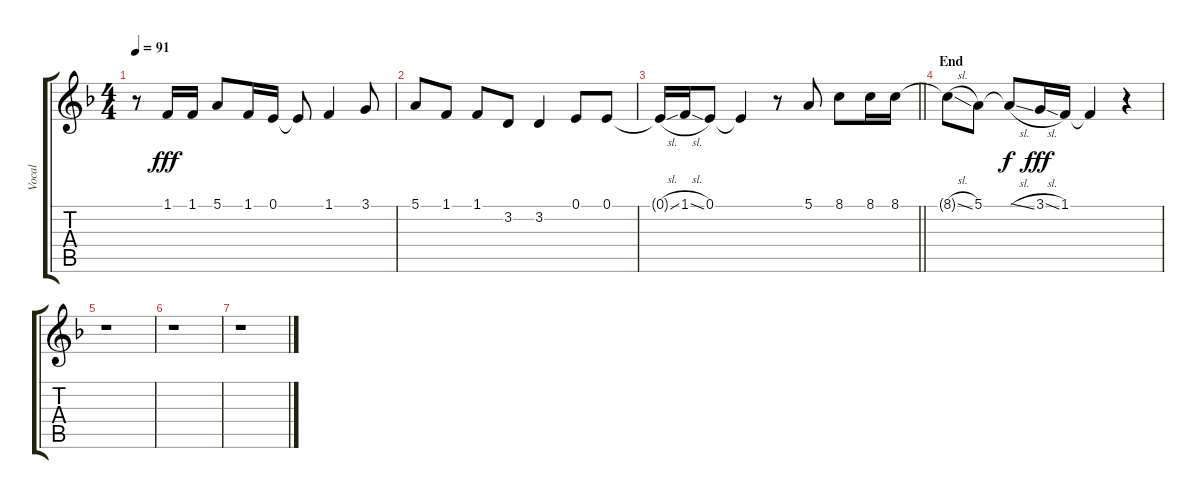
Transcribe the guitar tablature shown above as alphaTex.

\track ("Vocal" "Vocal") {instrument voiceoohs}
\staff {score tabs}
\tuning (E4 B3 G3 D3 A2 E2) {hide}
\ts (4 4)
\tempo 91
\clef g2
\ks f
r.8{dy fff} 1.1.16 1.1.16 5.1.8 1.1.16 0.1.16 0.1{t}.8 1.1.4 3.1.8 |
5.1.8 1.1.8 1.1.8 3.2.8 3.2.4 0.1.8 0.1.8 |
\barLineRight lightlight
0.1{sl t}.16 1.1{sl}.16 0.1.8 0.1{t}.4 r.8 5.1.8 8.1.8 8.1.16 8.1.16 |
\section ("" "End")
8.1{sl t}.8 5.1.8 5.1{sl t}.8{dy f} 3.1{sl}.16{dy fff} 1.1.16 1.1{t}.4 r.4 |
r.1 |
r.1 |
r.1
